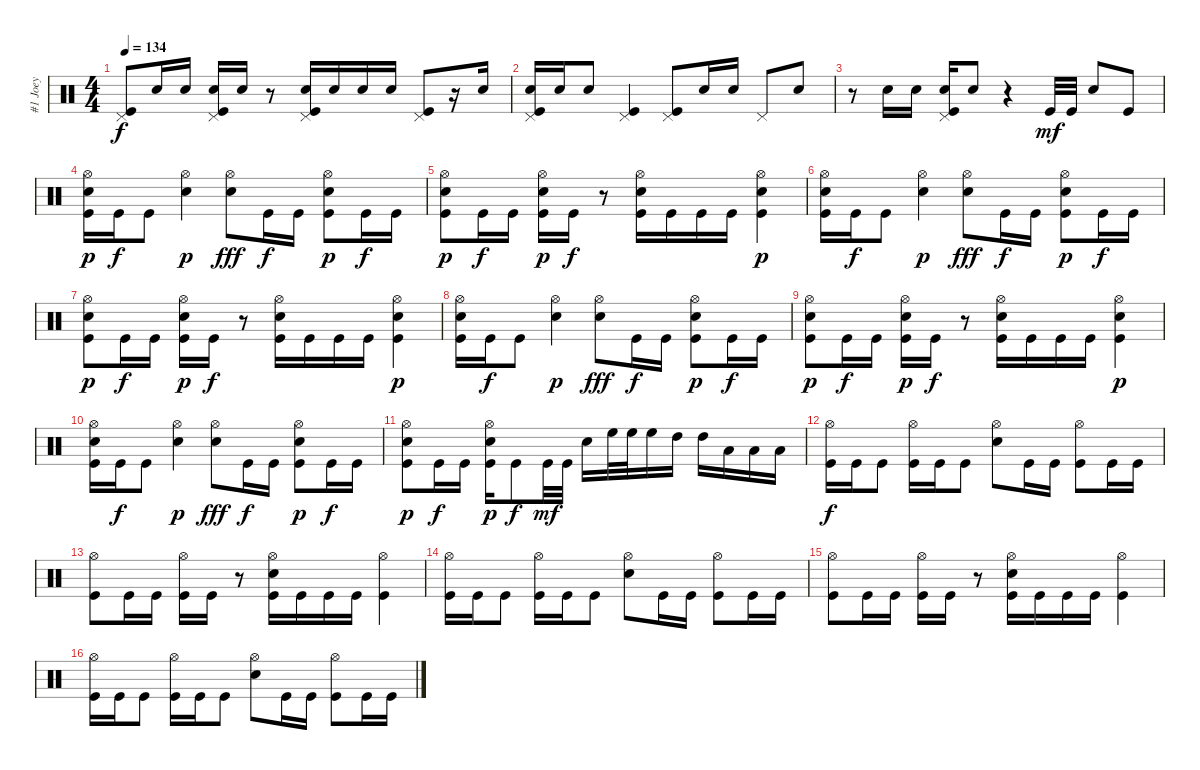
\track ("#1 Joey" "#1 Joey") {instrument percussion}
\staff {score}
\articulation defaults
\ts (4 4)
\tempo 134
\clef neutral
\ks c
("Pedal Hi-Hat (hit)" "Kick (hit)").8{dy f} "Electric Snare (hit)".16 "Electric Snare (hit)".16 ("Pedal Hi-Hat (hit)" "Electric Snare (hit)" "Kick (hit)").16 "Electric Snare (hit)".16 r.8 ("Pedal Hi-Hat (hit)" "Electric Snare (hit)" "Kick (hit)").16 "Electric Snare (hit)".16 "Electric Snare (hit)".16 "Electric Snare (hit)".16 ("Pedal Hi-Hat (hit)" "Kick (hit)").8 r.16 "Electric Snare (hit)".16 |
("Pedal Hi-Hat (hit)" "Electric Snare (hit)" "Kick (hit)").16 "Electric Snare (hit)".16 "Electric Snare (hit)".8 ("Pedal Hi-Hat (hit)" "Kick (hit)").4 ("Pedal Hi-Hat (hit)" "Kick (hit)").8 "Electric Snare (hit)".16 "Electric Snare (hit)".16 "Pedal Hi-Hat (hit)".8 "Electric Snare (hit)".8 |
r.8 "Electric Snare (hit)".16 "Electric Snare (hit)".16 ("Pedal Hi-Hat (hit)" "Electric Snare (hit)" "Kick (hit)").16 "Electric Snare (hit)".8 r.4 "Kick (hit)".32{dy mf} "Kick (hit)".32 "Electric Snare (hit)".8 "Kick (hit)".8 |
("Hi-Hat (open)" "Electric Snare (hit)" "Kick (hit)").16{dy p} "Kick (hit)".16{dy f} "Kick (hit)".8 ("Hi-Hat (open)" "Electric Snare (hit)").4{dy p} ("Hi-Hat (open)" "Electric Snare (hit)").8{dy fff} "Kick (hit)".16{dy f} "Kick (hit)".16 ("Hi-Hat (open)" "Electric Snare (hit)" "Kick (hit)").8{dy p} "Kick (hit)".16{dy f} "Kick (hit)".16 |
("Hi-Hat (open)" "Electric Snare (hit)" "Kick (hit)").8{dy p} "Kick (hit)".16{dy f} "Kick (hit)".16 ("Hi-Hat (open)" "Electric Snare (hit)" "Kick (hit)").16{dy p} "Kick (hit)".16{dy f} r.8 ("Hi-Hat (open)" "Electric Snare (hit)" "Kick (hit)").16 "Kick (hit)".16 "Kick (hit)".16 "Kick (hit)".16 ("Hi-Hat (open)" "Electric Snare (hit)" "Kick (hit)").4{dy p} |
("Hi-Hat (open)" "Electric Snare (hit)" "Kick (hit)").16 "Kick (hit)".16{dy f} "Kick (hit)".8 ("Hi-Hat (open)" "Electric Snare (hit)").4{dy p} ("Hi-Hat (open)" "Electric Snare (hit)").8{dy fff} "Kick (hit)".16{dy f} "Kick (hit)".16 ("Hi-Hat (open)" "Electric Snare (hit)" "Kick (hit)").8{dy p} "Kick (hit)".16{dy f} "Kick (hit)".16 |
("Hi-Hat (open)" "Electric Snare (hit)" "Kick (hit)").8{dy p} "Kick (hit)".16{dy f} "Kick (hit)".16 ("Hi-Hat (open)" "Electric Snare (hit)" "Kick (hit)").16{dy p} "Kick (hit)".16{dy f} r.8 ("Hi-Hat (open)" "Electric Snare (hit)" "Kick (hit)").16 "Kick (hit)".16 "Kick (hit)".16 "Kick (hit)".16 ("Hi-Hat (open)" "Electric Snare (hit)" "Kick (hit)").4{dy p} |
("Hi-Hat (open)" "Electric Snare (hit)" "Kick (hit)").16 "Kick (hit)".16{dy f} "Kick (hit)".8 ("Hi-Hat (open)" "Electric Snare (hit)").4{dy p} ("Hi-Hat (open)" "Electric Snare (hit)").8{dy fff} "Kick (hit)".16{dy f} "Kick (hit)".16 ("Hi-Hat (open)" "Electric Snare (hit)" "Kick (hit)").8{dy p} "Kick (hit)".16{dy f} "Kick (hit)".16 |
("Hi-Hat (open)" "Electric Snare (hit)" "Kick (hit)").8{dy p} "Kick (hit)".16{dy f} "Kick (hit)".16 ("Hi-Hat (open)" "Electric Snare (hit)" "Kick (hit)").16{dy p} "Kick (hit)".16{dy f} r.8 ("Hi-Hat (open)" "Electric Snare (hit)" "Kick (hit)").16 "Kick (hit)".16 "Kick (hit)".16 "Kick (hit)".16 ("Hi-Hat (open)" "Electric Snare (hit)" "Kick (hit)").4{dy p} |
("Hi-Hat (open)" "Electric Snare (hit)" "Kick (hit)").16 "Kick (hit)".16{dy f} "Kick (hit)".8 ("Hi-Hat (open)" "Electric Snare (hit)").4{dy p} ("Hi-Hat (open)" "Electric Snare (hit)").8{dy fff} "Kick (hit)".16{dy f} "Kick (hit)".16 ("Hi-Hat (open)" "Electric Snare (hit)" "Kick (hit)").8{dy p} "Kick (hit)".16{dy f} "Kick (hit)".16 |
("Hi-Hat (open)" "Electric Snare (hit)" "Kick (hit)").8{dy p} "Kick (hit)".16{dy f} "Kick (hit)".16 ("Hi-Hat (open)" "Electric Snare (hit)" "Kick (hit)").16{dy p} "Kick (hit)".8{dy f} "Kick (hit)".32{dy mf} "Kick (hit)".32 "Electric Snare (hit)".16 "High Floor Tom (hit)".32 "High Floor Tom (hit)".32 "High Floor Tom (hit)".16 "High Tom (hit)".16 "High Tom (hit)".16 "Low Tom (hit)".16 "Low Tom (hit)".16 "Low Floor Tom (hit)".16 |
("Hi-Hat (open)" "Kick (hit)").16{dy f} "Kick (hit)".16 "Kick (hit)".8 ("Hi-Hat (open)" "Kick (hit)").16 "Kick (hit)".16 "Kick (hit)".8 ("Hi-Hat (open)" "Electric Snare (hit)").8 "Kick (hit)".16 "Kick (hit)".16 ("Hi-Hat (open)" "Kick (hit)").8 "Kick (hit)".16 "Kick (hit)".16 |
("Hi-Hat (open)" "Kick (hit)").8 "Kick (hit)".16 "Kick (hit)".16 ("Hi-Hat (open)" "Kick (hit)").16 "Kick (hit)".16 r.8 ("Hi-Hat (open)" "Electric Snare (hit)" "Kick (hit)").16 "Kick (hit)".16 "Kick (hit)".16 "Kick (hit)".16 ("Hi-Hat (open)" "Kick (hit)").4 |
("Hi-Hat (open)" "Kick (hit)").16 "Kick (hit)".16 "Kick (hit)".8 ("Hi-Hat (open)" "Kick (hit)").16 "Kick (hit)".16 "Kick (hit)".8 ("Hi-Hat (open)" "Electric Snare (hit)").8 "Kick (hit)".16 "Kick (hit)".16 ("Hi-Hat (open)" "Kick (hit)").8 "Kick (hit)".16 "Kick (hit)".16 |
("Hi-Hat (open)" "Kick (hit)").8 "Kick (hit)".16 "Kick (hit)".16 ("Hi-Hat (open)" "Kick (hit)").16 "Kick (hit)".16 r.8 ("Hi-Hat (open)" "Electric Snare (hit)" "Kick (hit)").16 "Kick (hit)".16 "Kick (hit)".16 "Kick (hit)".16 ("Hi-Hat (open)" "Kick (hit)").4 |
("Hi-Hat (open)" "Kick (hit)").16 "Kick (hit)".16 "Kick (hit)".8 ("Hi-Hat (open)" "Kick (hit)").16 "Kick (hit)".16 "Kick (hit)".8 ("Hi-Hat (open)" "Electric Snare (hit)").8 "Kick (hit)".16 "Kick (hit)".16 ("Hi-Hat (open)" "Kick (hit)").8 "Kick (hit)".16 "Kick (hit)".16
